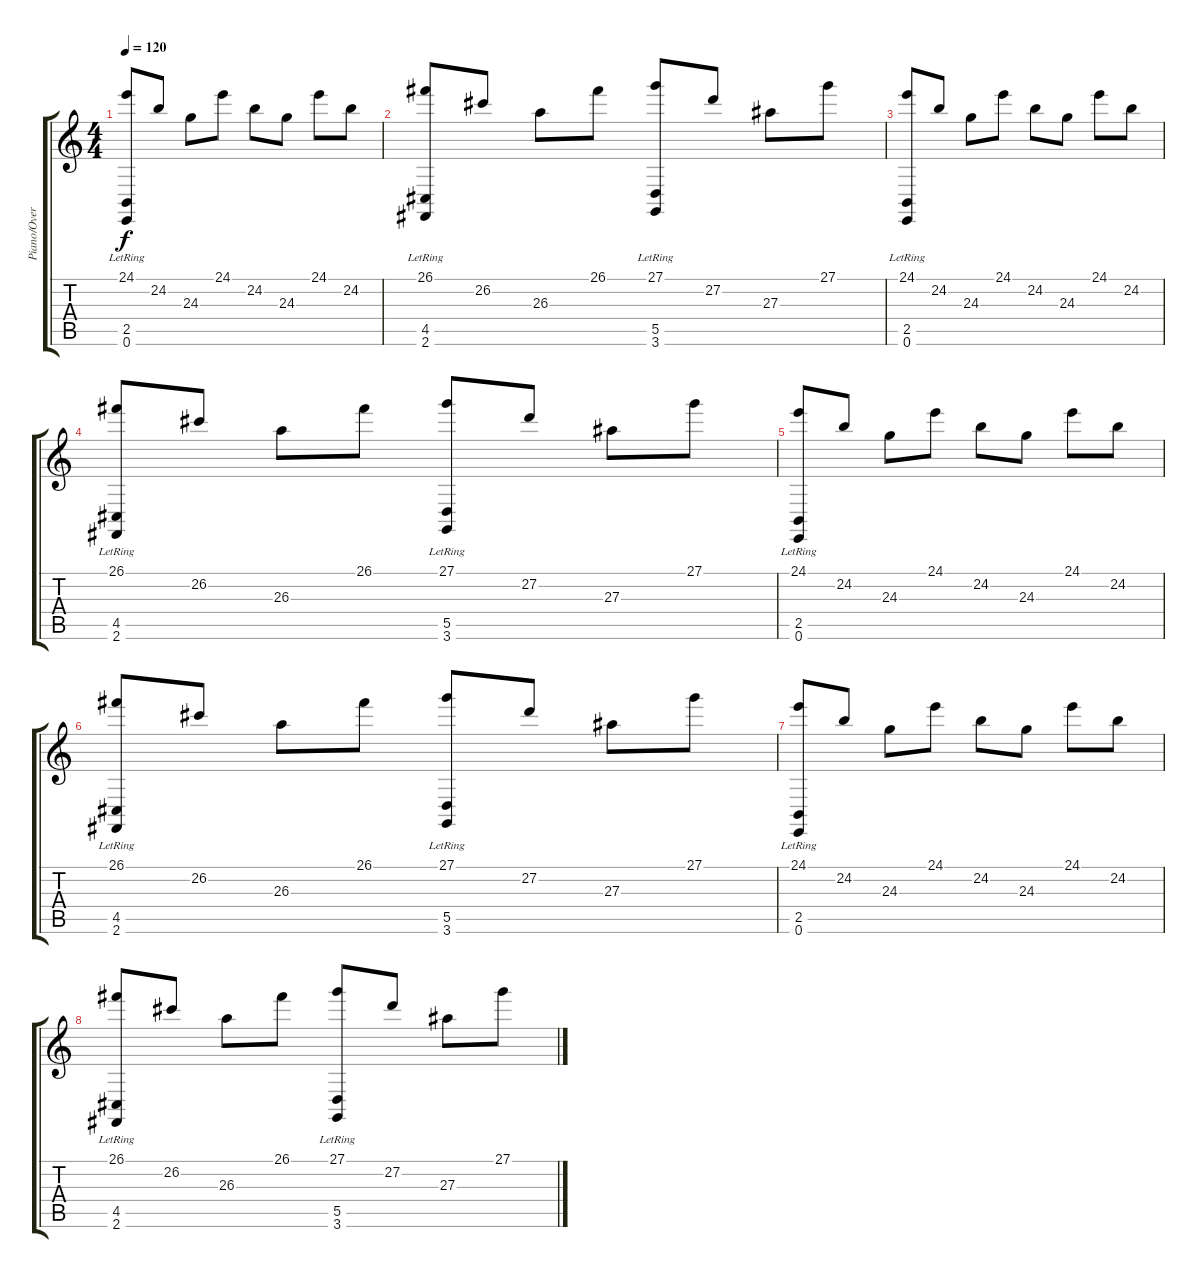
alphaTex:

\track ("Piano/OverdubGuitar" "Piano/Over") {instrument acousticgrandpiano}
\staff {score tabs}
\tuning (E4 B3 G3 D3 A2 E2) {hide}
\ts (4 4)
\tempo 120
\clef g2
\ks c
(24.1 2.5{lr} 0.6{lr}).8{dy f volume 12} 24.2.8 24.3.8 24.1.8 24.2.8 24.3.8 24.1.8 24.2.8 |
(26.1 4.5{lr} 2.6{lr}).8 26.2.8 26.3.8 26.1.8 (27.1 5.5{lr} 3.6{lr}).8 27.2.8 27.3.8 27.1.8 |
(24.1 2.5{lr} 0.6{lr}).8{volume 10} 24.2.8 24.3.8 24.1.8 24.2.8 24.3.8 24.1.8 24.2.8 |
(26.1 4.5{lr} 2.6{lr}).8 26.2.8 26.3.8 26.1.8 (27.1 5.5{lr} 3.6{lr}).8 27.2.8 27.3.8 27.1.8 |
(24.1 2.5{lr} 0.6{lr}).8{volume 7} 24.2.8 24.3.8 24.1.8 24.2.8 24.3.8 24.1.8 24.2.8 |
(26.1 4.5{lr} 2.6{lr}).8 26.2.8 26.3.8 26.1.8 (27.1 5.5{lr} 3.6{lr}).8 27.2.8 27.3.8 27.1.8 |
(24.1 2.5{lr} 0.6{lr}).8{volume 0} 24.2.8 24.3.8 24.1.8 24.2.8 24.3.8 24.1.8 24.2.8 |
(26.1 4.5{lr} 2.6{lr}).8 26.2.8 26.3.8 26.1.8 (27.1 5.5{lr} 3.6{lr}).8 27.2.8 27.3.8 27.1.8
